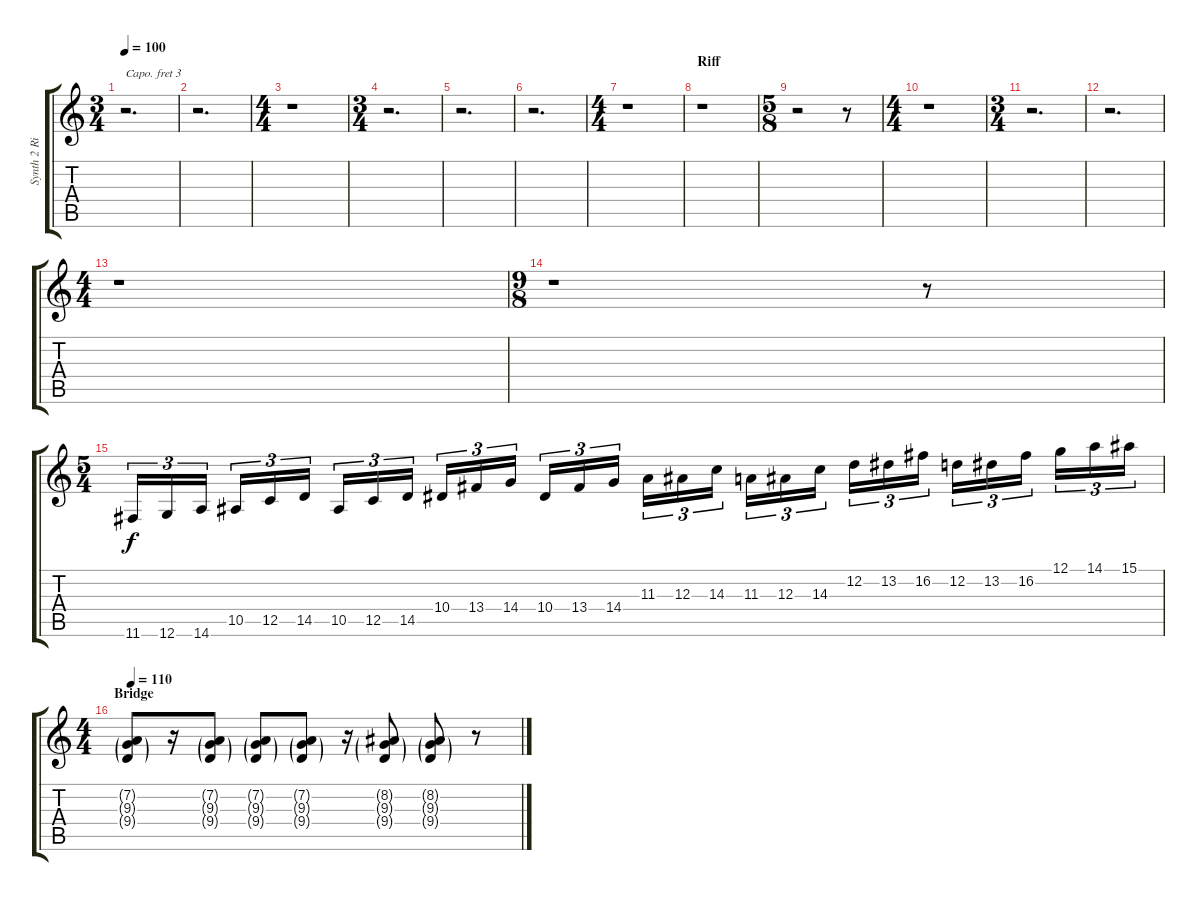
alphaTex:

\track ("Synth 2 Right" "Synth 2 Ri") {instrument pad3polysynth}
\staff {score tabs}
\capo 3
\tuning (E4 B3 G3 D3 A2 E2) {hide}
\ts (3 4)
\tempo 100
\clef g2
\ks c
r.2{d dy f} |
r.2{d} |
\ts (4 4)
r.1 |
\ts (3 4)
r.2{d} |
r.2{d} |
r.2{d} |
\ts (4 4)
r.1 |
\section ("" "Riff")
r.1 |
\ts (5 8)
r.2 r.8 |
\ts (4 4)
r.1 |
\ts (3 4)
r.2{d} |
r.2{d} |
\ts (4 4)
r.1 |
\ts (9 8)
r.1 r.8 |
\ts (5 4)
11.6.16{tu (3 2)} 12.6.16{tu (3 2)} 14.6.16{tu (3 2)} 10.5.16{tu (3 2)} 12.5.16{tu (3 2)} 14.5.16{tu (3 2)} 10.5.16{tu (3 2)} 12.5.16{tu (3 2)} 14.5.16{tu (3 2)} 10.4.16{tu (3 2)} 13.4.16{tu (3 2)} 14.4.16{tu (3 2)} 10.4.16{tu (3 2)} 13.4.16{tu (3 2)} 14.4.16{tu (3 2)} 11.3.16{tu (3 2)} 12.3.16{tu (3 2)} 14.3.16{tu (3 2)} 11.3.16{tu (3 2)} 12.3.16{tu (3 2)} 14.3.16{tu (3 2)} 12.2.16{tu (3 2)} 13.2.16{tu (3 2)} 16.2.16{tu (3 2)} 12.2.16{tu (3 2)} 13.2.16{tu (3 2)} 16.2.16{tu (3 2)} 12.1.16{tu (3 2)} 14.1.16{tu (3 2)} 15.1.16{tu (3 2)} |
\ts (4 4)
\section ("" "Bridge")
\tempo 110
(7.2{g} 9.3{g} 9.4{g}).8 r.16 (7.2{g} 9.3{g} 9.4{g}).8 (7.2{g} 9.3{g} 9.4{g}).8 (7.2{g} 9.3{g} 9.4{g}).8 r.16 (8.2{g} 9.3{g} 9.4{g}).8 (8.2{g} 9.3{g} 9.4{g}).8 r.8
